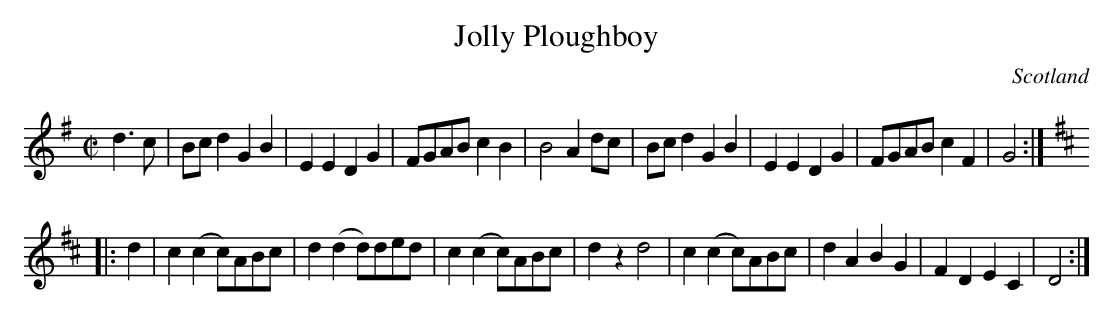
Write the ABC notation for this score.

X:1
T:Jolly Ploughboy
O:Scotland
O:England
M:C|
K:G
d3c|\
Bcd2 G2B2|E2E2 D2G2|FGAB c2B2|B4 A2dc|\
Bcd2 G2B2|E2E2 D2G2|FGAB c2F2|G4:|
K:D
|:d2|\
c2(c2 c)ABc|d2(d2 d)ded|c2(c2 c)ABc|d2z2 d4|\
c2(c2 c)ABc|d2A2 B2G2|F2D2 E2C2|D4:|
